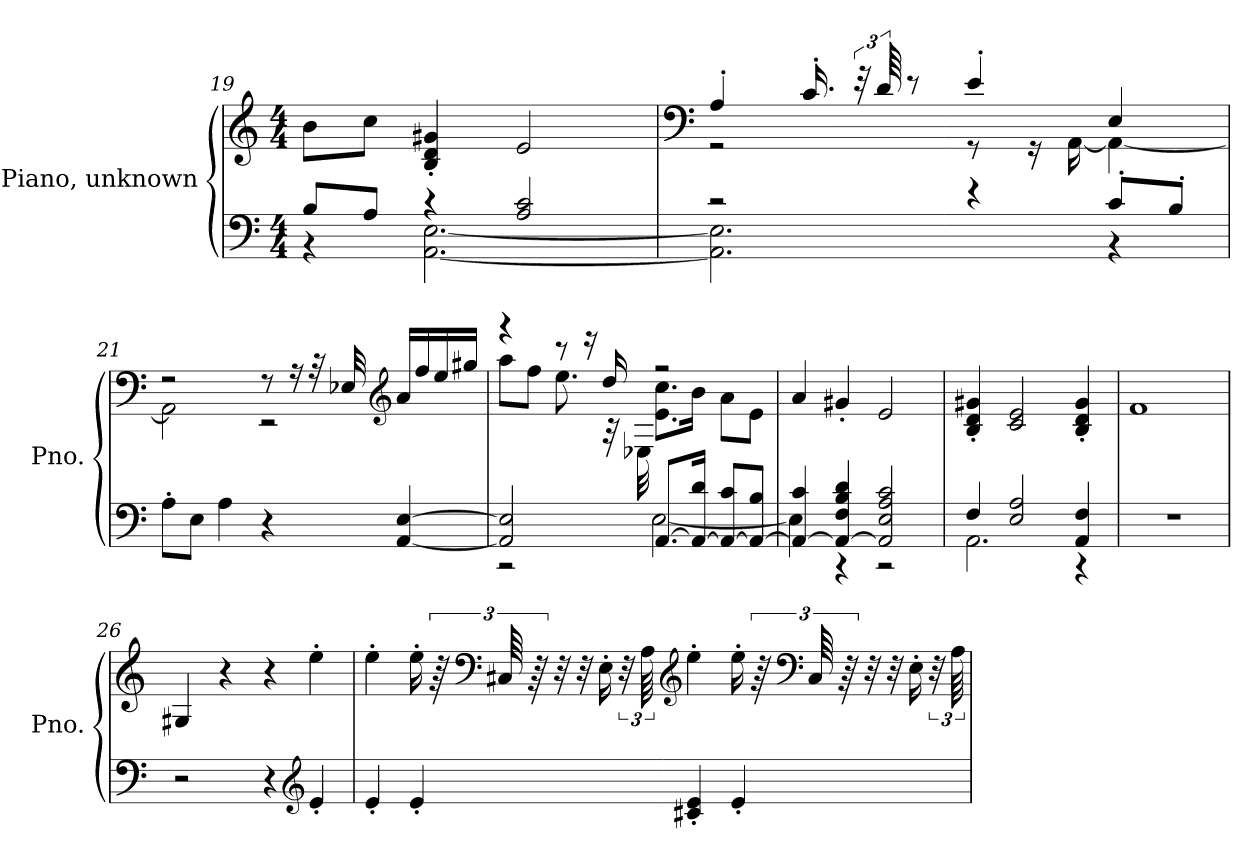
**kern	**kern
*part1	*part1
*staff2	*staff1
*I"Piano, unknown	*
*I'Pno.	*
*clefF4	*clefG2
*k[]	*k[]
*M4/4	*M4/4
=19	=19
*^	*
8B/L	4r	8b\L
8A/J	.	8cc\J
4r	[2.AA\ [2.E\	4B/' 4d/' 4g#X/'
2A/ 2c/	.	2e/
=20	=20	=20
*	*	*clefF4
*	*	*^
2r	2.AA\] 2.E\]	4A'/	2r
.	.	16.c'/	.
.	.	48r	.
.	.	96d/	.
.	.	8r	.
4r	.	4e'/	8r
.	.	.	16r
.	.	.	[16AA\
8c'/L	4r	4E/	4AA\_
8B'/J	.	.	.
*v	*v	*	*
=21	=21	=21
8A'\L	2r	2AA\]
8E\J	.	.
4A\	.	.
4r	8r	2r
.	16r	.
.	32r	.
.	32E-X/	.
*	*clefG2	*
[4AA/ [4E/	16a/LL	.
.	16ff/	.
.	16ee/	.
.	16gg#X/JJ	.
!!LO:PB:g=z	!!
=22	=22	=22
*^	*	*
2AA/] 2E/]	2r	4r	8aa\L
.	.	.	8ff\J
.	.	8r	8.ee\
.	.	16r	.
.	.	16dd/	32r
.	.	.	32E-X\
[8.AA/L	[2E\	2r	8.e\ 8.cc\L
16AA/_ 16d/Jk	.	.	16b\Jk
8AA/_ 8c/L	.	.	8a\L
8AA/_ 8B/J	.	.	8e\J
*	*	*v	*v
=23	=23	=23
4AA/_ 4c/	4E\]	4a/
4AA/_ 4F/ 4B/ 4d/	4r	4g#X'/
2AA/] 2E/ 2A/ 2c/	2r	2e/
=24	=24	=24
4F/	2.AA\	4B/' 4d/' 4g#X/'
2E/ 2A/	.	2c/ 2e/
4AA/ 4F/	4r	4B/' 4d/' 4g#/'
*v	*v	*
=25	=25
1r	1f
=26	=26
2r	4G#X/
.	4r
4r	4r
*clefG2	*
4e'/	4ee'\
!!LO:LB:g=z
=27	=27
4e'/	4ee'\
4e'/	16ee'\
.	96r
*	*clefF4
.	96C#X/
.	96r
.	32r
.	32r
.	16E'\
.	48r
.	96A\
*	*clefG2
4c#X/' 4e/'	4ee'\
4e'/	16ee'\
.	96r
*	*clefF4
.	96C#/
.	96r
.	32r
.	32r
.	16E'\
.	48r
.	96A\
=	=
*-	*-
